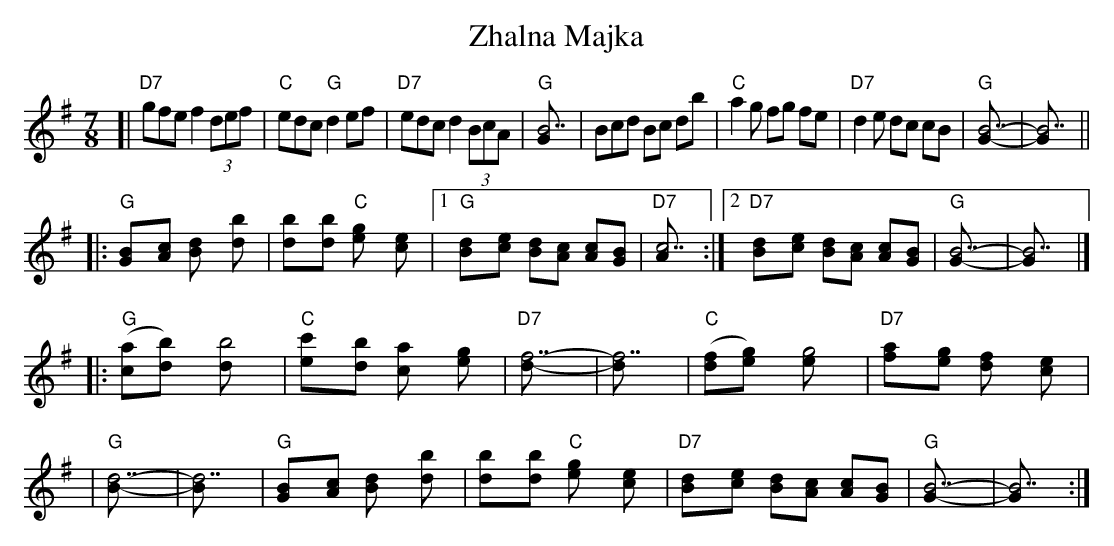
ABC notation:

X:1
T:Zhalna Majka
M:7/8
L:1/8
K:G
[| "D7"gfe f2 (3def | "C"edc "G"d2 ef | "D7"edc d2 (3BcA \
| "G"[B7G] | Bcd Bc db | "C"a2g fg fe | "D7"d2e dc cB | "G"[B7G]- | [B7G] ||
|: "G"[B2G][cA] [d2B] [b2d] | [b2d][bd] "C"[g2e] [e2c] \
|1 "G"[d2B][ec] [dB][cA] [cA][BG] | "D7"[c7A] :|2 "D7"[d2B][ec] [dB][cA] [cA][BG] | "G"[B7G]- | [B7G] |]
|: "G"([ac][b2d]) [b4d] | "C"[c'2e][bd] [a2c] [g2e] | "D7"[f7d]- | [f7d] | "C"([fd][g2e]) [g4e] | "D7"[a2f][ge] [f2d] [e2c] |
|  "G"[d7B]- | [d7B] | "G"[B2G][cA] [d2B] [b2d] | [b2d][bd] "C"[g2e] [e2c] | "D7"[d2B][ec] [dB][cA] [cA][BG] | "G"[B7G]- | [B7G] :|
